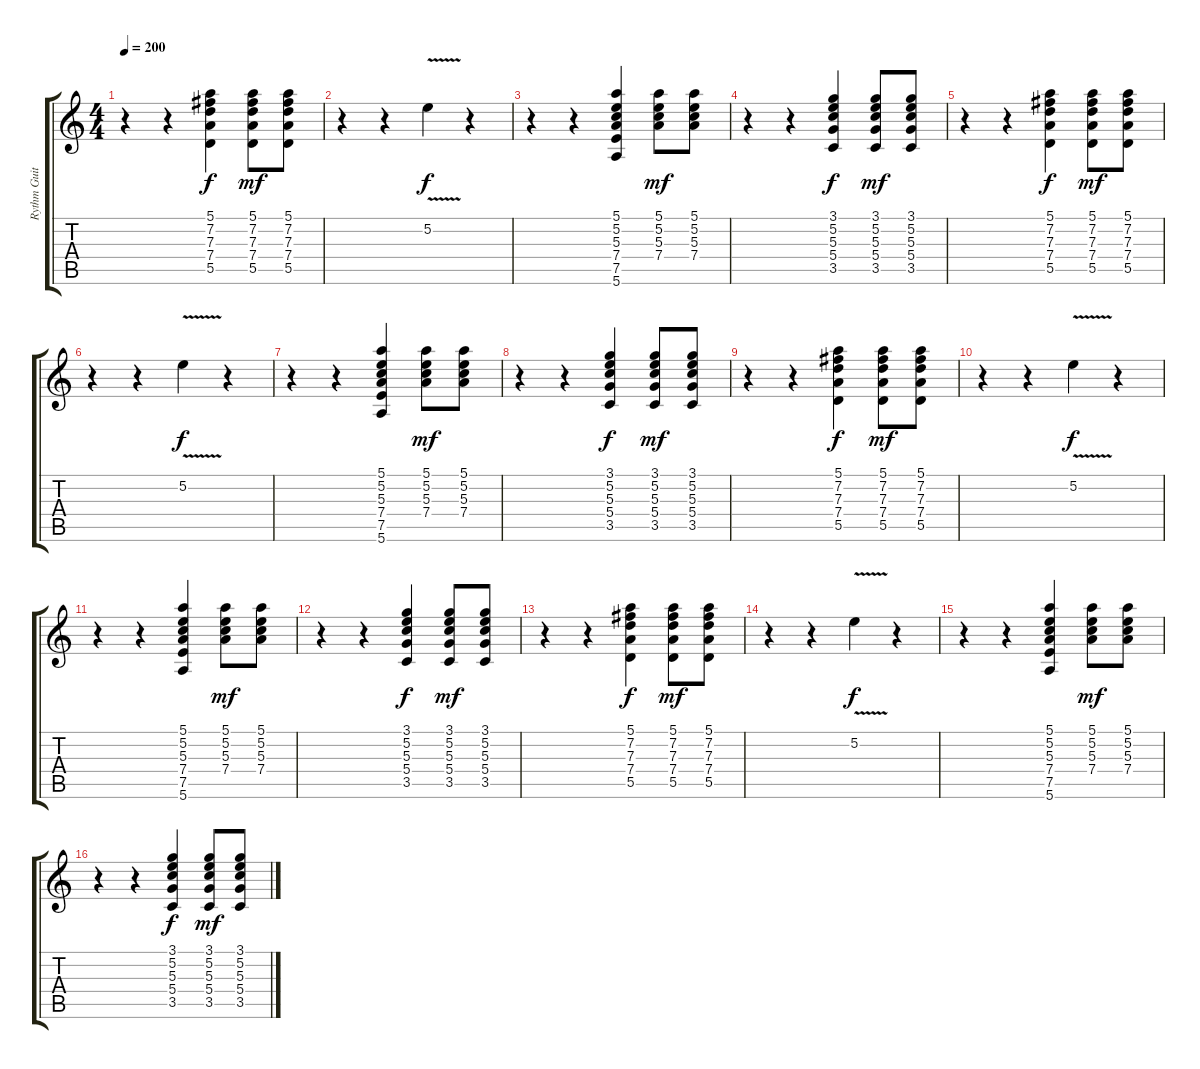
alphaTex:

\track ("Rythm Guitar" "Rythm Guit") {instrument distortionguitar}
\staff {score tabs}
\tuning (E4 B3 G3 D3 A2 E2) {hide}
\ts (4 4)
\tempo 200
\clef g2
\ks c
r.4{dy mf} r.4 (5.1 7.2 7.3 7.4 5.5).4{dy f} (5.1 7.2 7.3 7.4 5.5).8{dy mf} (5.1 7.2 7.3 7.4 5.5).8 |
r.4 r.4 5.2{v}.4{dy f} r.4 |
r.4 r.4 (5.1 5.2 5.3 7.4 7.5 5.6).4 (5.1 5.2 5.3 7.4).8{dy mf} (5.1 5.2 5.3 7.4).8 |
r.4 r.4 (3.1 5.2 5.3 5.4 3.5).4{dy f} (3.1 5.2 5.3 5.4 3.5).8{dy mf} (3.1 5.2 5.3 5.4 3.5).8 |
r.4 r.4 (5.1 7.2 7.3 7.4 5.5).4{dy f} (5.1 7.2 7.3 7.4 5.5).8{dy mf} (5.1 7.2 7.3 7.4 5.5).8 |
r.4 r.4 5.2{v}.4{dy f} r.4 |
r.4 r.4 (5.1 5.2 5.3 7.4 7.5 5.6).4 (5.1 5.2 5.3 7.4).8{dy mf} (5.1 5.2 5.3 7.4).8 |
r.4 r.4 (3.1 5.2 5.3 5.4 3.5).4{dy f} (3.1 5.2 5.3 5.4 3.5).8{dy mf} (3.1 5.2 5.3 5.4 3.5).8 |
r.4 r.4 (5.1 7.2 7.3 7.4 5.5).4{dy f} (5.1 7.2 7.3 7.4 5.5).8{dy mf} (5.1 7.2 7.3 7.4 5.5).8 |
r.4 r.4 5.2{v}.4{dy f} r.4 |
r.4 r.4 (5.1 5.2 5.3 7.4 7.5 5.6).4 (5.1 5.2 5.3 7.4).8{dy mf} (5.1 5.2 5.3 7.4).8 |
r.4 r.4 (3.1 5.2 5.3 5.4 3.5).4{dy f} (3.1 5.2 5.3 5.4 3.5).8{dy mf} (3.1 5.2 5.3 5.4 3.5).8 |
r.4 r.4 (5.1 7.2 7.3 7.4 5.5).4{dy f} (5.1 7.2 7.3 7.4 5.5).8{dy mf} (5.1 7.2 7.3 7.4 5.5).8 |
r.4 r.4 5.2{v}.4{dy f} r.4 |
r.4 r.4 (5.1 5.2 5.3 7.4 7.5 5.6).4 (5.1 5.2 5.3 7.4).8{dy mf} (5.1 5.2 5.3 7.4).8 |
r.4 r.4 (3.1 5.2 5.3 5.4 3.5).4{dy f} (3.1 5.2 5.3 5.4 3.5).8{dy mf} (3.1 5.2 5.3 5.4 3.5).8
